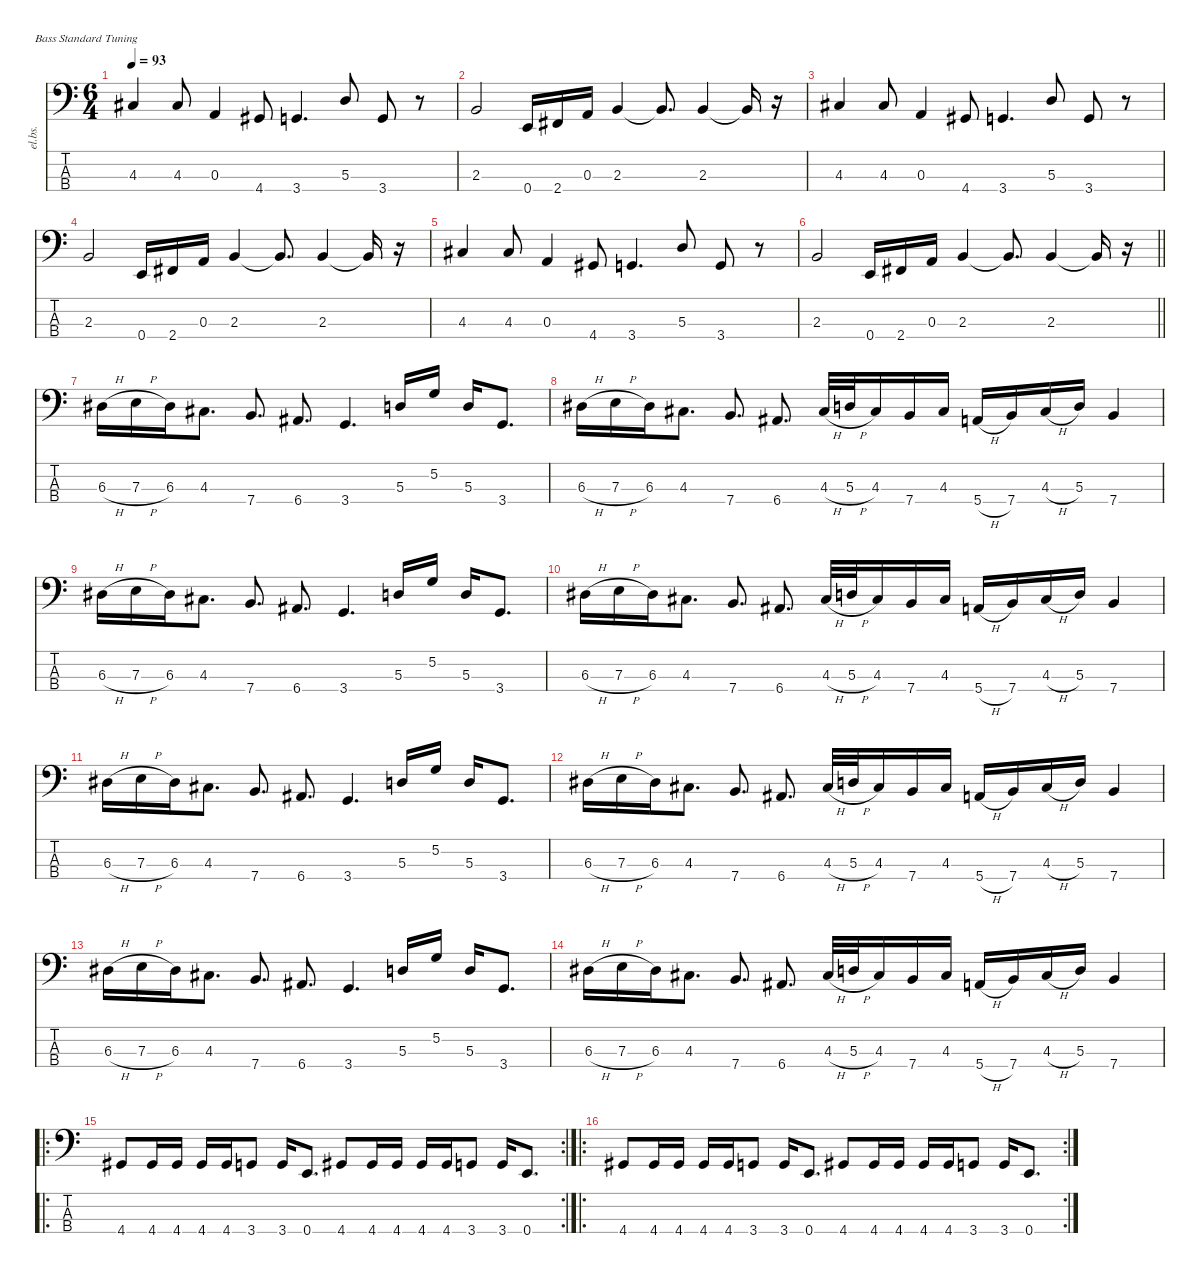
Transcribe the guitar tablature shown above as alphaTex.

\defaultSystemsLayout 4
\hideDynamics
\bracketExtendMode nobrackets
\otherSystemsTrackNameOrientation horizontal
\track ("Bass" "el.bs.") {instrument electricbassfinger}
\staff {score tabs}
\tuning (G2 D2 A1 E1)
\ts (6 4)
\tempo 93
\clef f4
\ks aminor
4.3{acc #}.4{dy ff beam Up} 4.3{acc #}.8{beam Up} 0.3.4{beam Up} 4.4{acc #}.8{beam Up} 3.4.4{d beam Up} 5.3.8{beam Up} 3.4.8{beam Up} r.8{beam Up} |
2.3.2{beam Up} 0.4.16{beam Up} 2.4{acc #}.16{beam Up} 0.3.16{beam Up} 2.3.4{beam Up} 2.3{t}.8{d dy f beam Up} 2.3.4{dy ff beam Up} 2.3{t}.16{dy f beam Up} r.16{beam Up} |
4.3{acc #}.4{dy ff beam Up} 4.3{acc #}.8{beam Up} 0.3.4{beam Up} 4.4{acc #}.8{beam Up} 3.4.4{d dy fff beam Up} 5.3.8{dy ff beam Up} 3.4.8{beam Up} r.8{beam Up} |
2.3.2{beam Up} 0.4.16{beam Up} 2.4{acc #}.16{beam Up} 0.3.16{beam Up} 2.3.4{beam Up} 2.3{t}.8{d dy f beam Up} 2.3.4{dy ff beam Up} 2.3{t}.16{dy f beam Up} r.16{beam Up} |
4.3{acc #}.4{dy ff beam Up} 4.3{acc #}.8{beam Up} 0.3.4{beam Up} 4.4{acc #}.8{beam Up} 3.4.4{d beam Up} 5.3.8{beam Up} 3.4.8{beam Up} r.8{beam Up} |
\barLineRight lightlight
2.3.2{beam Up} 0.4.16{beam Up} 2.4{acc #}.16{beam Up} 0.3.16{beam Up} 2.3.4{beam Up} 2.3{t}.8{d dy f beam Up} 2.3.4{dy ff beam Up} 2.3{t}.16{dy f beam Up} r.16{beam Up} |
6.3{h acc #}.16{beam Down} 7.3{h}.16{beam Down} 6.3{acc #}.16{beam Down} 4.3{acc #}.8{d beam Down} 7.4.8{d beam Up} 6.4{acc #}.8{d beam Up} 3.4.4{d beam Up} 5.3.16{beam Up} 5.2.16{beam Up} 5.3.16{beam Up} 3.4.8{d beam Up} |
6.3{h acc #}.16{beam Down} 7.3{h}.16{beam Down} 6.3{acc #}.16{beam Down} 4.3{acc #}.8{d beam Down} 7.4.8{d beam Up} 6.4{acc #}.8{d beam Up} 4.3{h acc #}.32{beam Up} 5.3{h}.32{beam Up} 4.3{acc #}.16{beam Up} 7.4.16{beam Up} 4.3{acc #}.16{beam Up} 5.4{h}.16{beam Up} 7.4.16{beam Up} 4.3{h acc #}.16{beam Up} 5.3.16{beam Up} 7.4.4{beam Up} |
6.3{h acc #}.16{beam Down} 7.3{h}.16{beam Down} 6.3{acc #}.16{beam Down} 4.3{acc #}.8{d beam Down} 7.4.8{d beam Up} 6.4{acc #}.8{d beam Up} 3.4.4{d beam Up} 5.3.16{beam Up} 5.2.16{beam Up} 5.3.16{beam Up} 3.4.8{d beam Up} |
6.3{h acc #}.16{beam Down} 7.3{h}.16{beam Down} 6.3{acc #}.16{beam Down} 4.3{acc #}.8{d beam Down} 7.4.8{d beam Up} 6.4{acc #}.8{d beam Up} 4.3{h acc #}.32{beam Up} 5.3{h}.32{beam Up} 4.3{acc #}.16{beam Up} 7.4.16{beam Up} 4.3{acc #}.16{beam Up} 5.4{h}.16{beam Up} 7.4.16{beam Up} 4.3{h acc #}.16{beam Up} 5.3.16{beam Up} 7.4.4{beam Up} |
6.3{h acc #}.16{beam Down} 7.3{h}.16{beam Down} 6.3{acc #}.16{beam Down} 4.3{acc #}.8{d beam Down} 7.4.8{d beam Up} 6.4{acc #}.8{d beam Up} 3.4.4{d beam Up} 5.3.16{beam Up} 5.2.16{beam Up} 5.3.16{beam Up} 3.4.8{d beam Up} |
6.3{h acc #}.16{beam Down} 7.3{h}.16{beam Down} 6.3{acc #}.16{beam Down} 4.3{acc #}.8{d beam Down} 7.4.8{d beam Up} 6.4{acc #}.8{d beam Up} 4.3{h acc #}.32{beam Up} 5.3{h}.32{beam Up} 4.3{acc #}.16{beam Up} 7.4.16{beam Up} 4.3{acc #}.16{beam Up} 5.4{h}.16{beam Up} 7.4.16{beam Up} 4.3{h acc #}.16{beam Up} 5.3.16{beam Up} 7.4.4{beam Up} |
6.3{h acc #}.16{beam Down} 7.3{h}.16{beam Down} 6.3{acc #}.16{beam Down} 4.3{acc #}.8{d beam Down} 7.4.8{d beam Up} 6.4{acc #}.8{d beam Up} 3.4.4{d beam Up} 5.3.16{beam Up} 5.2.16{beam Up} 5.3.16{beam Up} 3.4.8{d beam Up} |
6.3{h acc #}.16{beam Down} 7.3{h}.16{beam Down} 6.3{acc #}.16{beam Down} 4.3{acc #}.8{d beam Down} 7.4.8{d beam Up} 6.4{acc #}.8{d beam Up} 4.3{h acc #}.32{beam Up} 5.3{h}.32{beam Up} 4.3{acc #}.16{beam Up} 7.4.16{beam Up} 4.3{acc #}.16{beam Up} 5.4{h}.16{beam Up} 7.4.16{beam Up} 4.3{h acc #}.16{beam Up} 5.3.16{beam Up} 7.4.4{beam Up} |
\ro
\rc 2
4.4{acc #}.8{beam Up} 4.4{acc #}.16{beam Up} 4.4{acc #}.16{beam Up} 4.4{acc #}.16{beam Up} 4.4{acc #}.16{beam Up} 3.4.8{beam Up} 3.4.16{beam Up} 0.4.8{d beam Up} 4.4{acc #}.8{beam Up} 4.4{acc #}.16{beam Up} 4.4{acc #}.16{beam Up} 4.4{acc #}.16{beam Up} 4.4{acc #}.16{beam Up} 3.4.8{beam Up} 3.4.16{beam Up} 0.4.8{d beam Up} |
\ro
\rc 2
4.4{acc #}.8{beam Up} 4.4{acc #}.16{beam Up} 4.4{acc #}.16{beam Up} 4.4{acc #}.16{beam Up} 4.4{acc #}.16{beam Up} 3.4.8{beam Up} 3.4.16{beam Up} 0.4.8{d beam Up} 4.4{acc #}.8{beam Up} 4.4{acc #}.16{beam Up} 4.4{acc #}.16{beam Up} 4.4{acc #}.16{beam Up} 4.4{acc #}.16{beam Up} 3.4.8{beam Up} 3.4.16{beam Up} 0.4.8{d beam Up}
